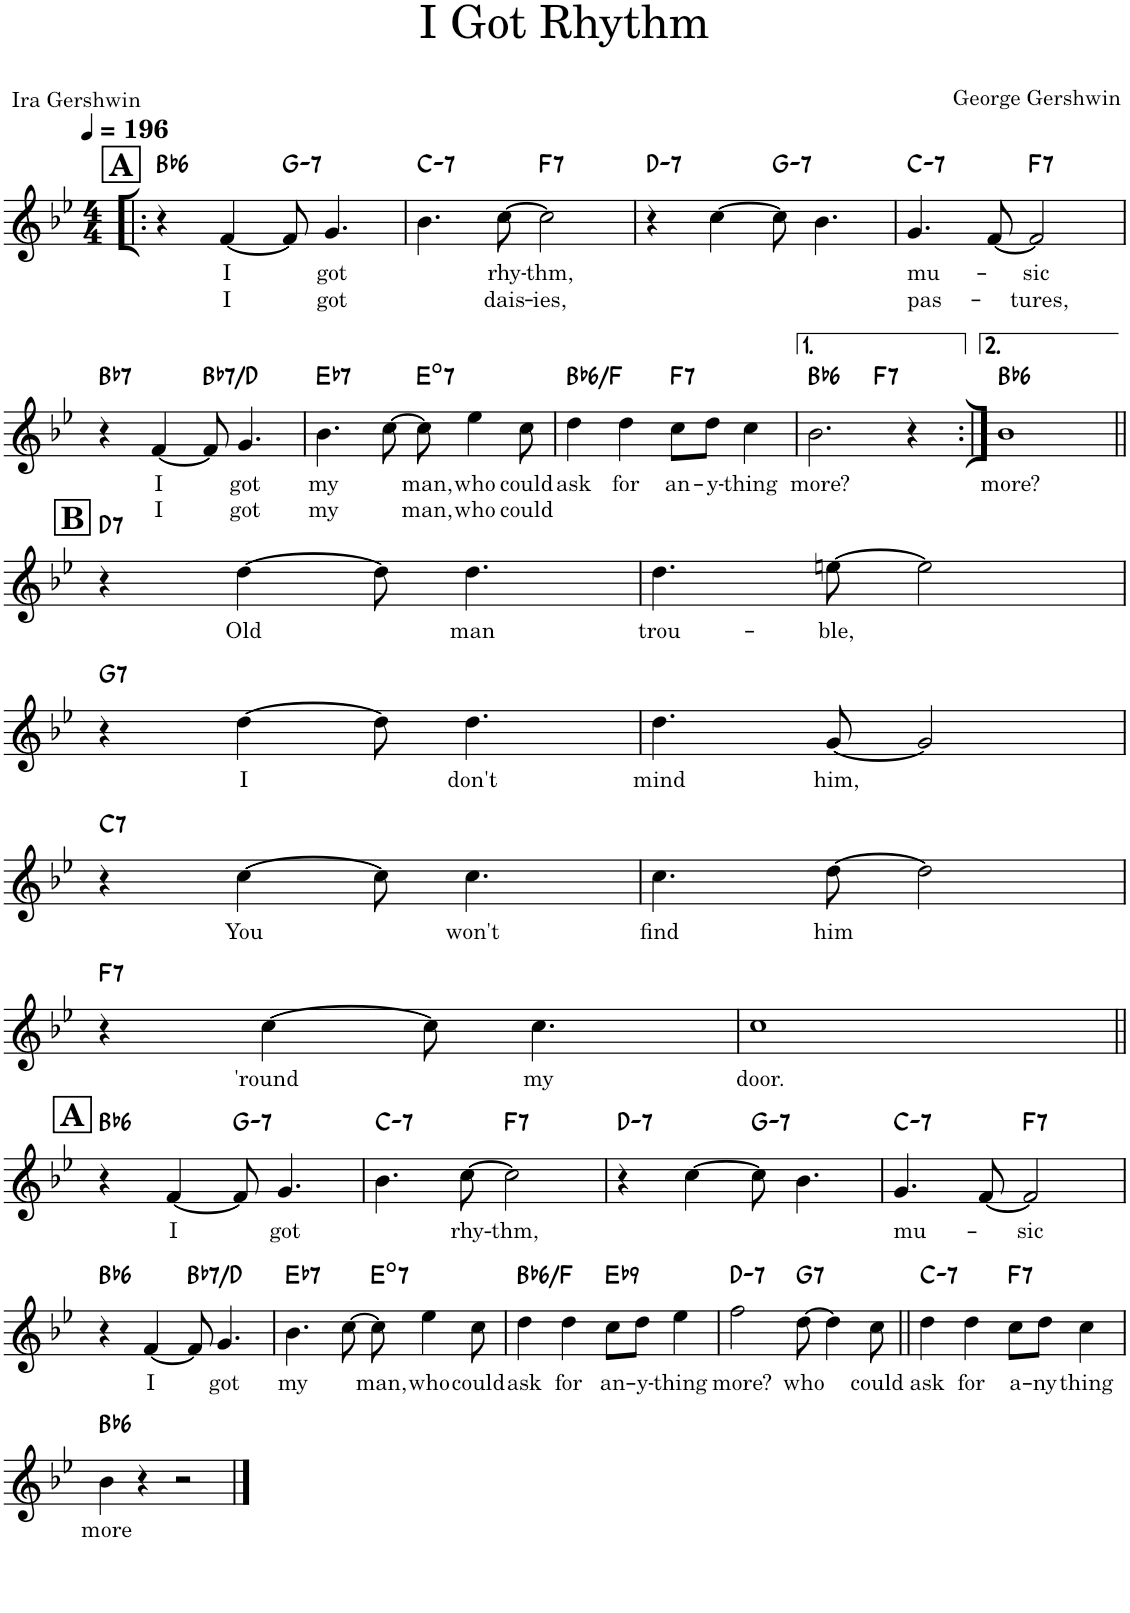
**kern	**text	**text	**harte
*part1	*part1	*part1	*part1
*staff1	*staff1	*staff1	*
*I"Piano	*	*	*
*I'Pno.	*	*	*
*clefG2	*	*	*
*k[b-e-]	*	*	*
*M4/4	*	*	*
*MM196	*	*	*
!!LO:REH:place=s1:a:B:rj:fs=14:t=A
=1!|:	=1!|:	=1!|:	=1!|:
!	!	!	!LO:H:kt=6
4r	.	.	Bb:maj6
!	!LO:LY:b	!LO:LY:b	!
[4f/	I	I	.
!	!	!	!LO:H:kt=7
8f/]	.	.	G:min7
!	!LO:LY:b	!LO:LY:b	!
4.g/	got	got	.
=2	=2	=2	=2
!	!	!	!LO:H:kt=7
4.b-\	.	.	C:min7
!	!LO:LY:b	!LO:LY:b	!
[8cc\	rhy-	dais-	.
!	!LO:LY:b	!LO:LY:b	!LO:H:kt=7
2cc\]	-thm,	-ies,	F:7
=3	=3	=3	=3
!	!	!	!LO:H:kt=7
4r	.	.	D:min7
[4cc\	.	.	.
!	!	!	!LO:H:kt=7
8cc\]	.	.	G:min7
4.b-\	.	.	.
=4	=4	=4	=4
!	!LO:LY:b	!LO:LY:b	!LO:H:kt=7
4.g/	mu-	pas-	C:min7
[8f/	.	.	.
!	!LO:LY:b	!LO:LY:b	!LO:H:kt=7
2f/]	-sic	-tures,	F:7
!!LO:LB:g=z
=5	=5	=5	=5
!	!	!	!LO:H:kt=7
4r	.	.	Bb:7
!	!LO:LY:b	!LO:LY:b	!
[4f/	I	I	.
!	!	!	!LO:H:kt=7
8f/]	.	.	Bb:7/3
!	!LO:LY:b	!LO:LY:b	!
4.g/	got	got	.
=6	=6	=6	=6
!	!LO:LY:b	!LO:LY:b	!LO:H:kt=7
4.b-\	my	my	Eb:7
[8cc\	.	.	.
!	!LO:LY:b	!LO:LY:b	!LO:H:kt=7
8cc\]	man,	man,	E:dim7
!	!LO:LY:b	!LO:LY:b	!
4ee-\	who	who	.
!	!LO:LY:b	!LO:LY:b	!
8cc\	could	could	.
=7	=7	=7	=7
!	!LO:LY:b	!	!LO:H:kt=6
4dd\	ask	.	Bb:maj6/5
!	!LO:LY:b	!	!
4dd\	for	.	.
!	!LO:LY:b	!	!LO:H:kt=7
8cc\L	an-	.	F:7
!	!LO:LY:b	!	!
8dd\J	-y-	.	.
!	!LO:LY:b	!	!
4cc\	-thing	.	.
=8	=8	=8	=8
!	!LO:LY:b	!	!LO:H:kt=6
*^	*	*	*
2.b-\	2ryy	more?	.	Bb:maj6
!	!	!	!	!LO:H:kt=7
.	2ryy	.	.	F:7
4r	.	.	.	.
=9:|!	=9:|!	=9:|!	=9:|!	=9:|!
!	!	!LO:LY:b	!	!LO:H:kt=6
*v	*v	*	*	*
1b-	more?	.	Bb:maj6
!!LO:LB:g=z
!!LO:REH:place=s1:a:B:rj:fs=14:t=B
=10||	=10||	=10||	=10||
!	!	!	!LO:H:kt=7
4r	.	.	D:7
!	!LO:LY:b	!	!
[4dd\	Old	.	.
8dd\]	.	.	.
!	!LO:LY:b	!	!
4.dd\	man	.	.
=11	=11	=11	=11
!	!LO:LY:b	!	!
4.dd\	trou-	.	.
!	!LO:LY:b	!	!
[8een\	-ble,	.	.
2ee\]	.	.	.
!!LO:LB:g=z
=12	=12	=12	=12
!	!	!	!LO:H:kt=7
4r	.	.	G:7
!	!LO:LY:b	!	!
[4dd\	I	.	.
8dd\]	.	.	.
!	!LO:LY:b	!	!
4.dd\	don't	.	.
=13	=13	=13	=13
!	!LO:LY:b	!	!
4.dd\	mind	.	.
!	!LO:LY:b	!	!
[8g/	him,	.	.
2g/]	.	.	.
!!LO:LB:g=z
=14	=14	=14	=14
!	!	!	!LO:H:kt=7
4r	.	.	C:7
!	!LO:LY:b	!	!
[4cc\	You	.	.
8cc\]	.	.	.
!	!LO:LY:b	!	!
4.cc\	won't	.	.
=15	=15	=15	=15
!	!LO:LY:b	!	!
4.cc\	find	.	.
!	!LO:LY:b	!	!
[8dd\	him	.	.
2dd\]	.	.	.
!!LO:LB:g=z
=16	=16	=16	=16
!	!	!	!LO:H:kt=7
4r	.	.	F:7
!	!LO:LY:b	!	!
[4cc\	'round	.	.
8cc\]	.	.	.
!	!LO:LY:b	!	!
4.cc\	my	.	.
=17	=17	=17	=17
!	!LO:LY:b	!	!
1cc	door.	.	.
!!LO:LB:g=z
!!LO:REH:place=s1:a:B:rj:fs=14:t=A
=18||	=18||	=18||	=18||
!	!	!	!LO:H:kt=6
4r	.	.	Bb:maj6
!	!LO:LY:b	!	!
[4f/	I	.	.
!	!	!	!LO:H:kt=7
8f/]	.	.	G:min7
!	!LO:LY:b	!	!
4.g/	got	.	.
=19	=19	=19	=19
!	!	!	!LO:H:kt=7
4.b-\	.	.	C:min7
!	!LO:LY:b	!	!
[8cc\	rhy-	.	.
!	!LO:LY:b	!	!LO:H:kt=7
2cc\]	-thm,	.	F:7
=20	=20	=20	=20
!	!	!	!LO:H:kt=7
4r	.	.	D:min7
[4cc\	.	.	.
!	!	!	!LO:H:kt=7
8cc\]	.	.	G:min7
4.b-\	.	.	.
=21	=21	=21	=21
!	!LO:LY:b	!	!LO:H:kt=7
4.g/	mu-	.	C:min7
[8f/	.	.	.
!	!LO:LY:b	!	!LO:H:kt=7
2f/]	-sic	.	F:7
!!LO:LB:g=z
=22	=22	=22	=22
!	!	!	!LO:H:kt=6
4r	.	.	Bb:maj6
!	!LO:LY:b	!	!
[4f/	I	.	.
!	!	!	!LO:H:kt=7
8f/]	.	.	Bb:7/3
!	!LO:LY:b	!	!
4.g/	got	.	.
=23	=23	=23	=23
!	!LO:LY:b	!	!LO:H:kt=7
4.b-\	my	.	Eb:7
[8cc\	.	.	.
!	!LO:LY:b	!	!LO:H:kt=7
8cc\]	man,	.	E:dim7
!	!LO:LY:b	!	!
4ee-\	who	.	.
!	!LO:LY:b	!	!
8cc\	could	.	.
=24	=24	=24	=24
!	!LO:LY:b	!	!LO:H:kt=6
4dd\	ask	.	Bb:maj6/5
!	!LO:LY:b	!	!
4dd\	for	.	.
!	!LO:LY:b	!	!LO:H:kt=9
8cc\L	an-	.	Eb:9
!	!LO:LY:b	!	!
8dd\J	-y-	.	.
!	!LO:LY:b	!	!
4ee-\	-thing	.	.
=25	=25	=25	=25
!	!LO:LY:b	!	!LO:H:kt=7
2ff\	more?	.	D:min7
!	!LO:LY:b	!	!LO:H:kt=7
[8dd\	who	.	G:7
4dd\]	.	.	.
!	!LO:LY:b	!	!
8cc\	could	.	.
=26||	=26||	=26||	=26||
!	!LO:LY:b	!	!LO:H:kt=7
4dd\	ask	.	C:min7
!	!LO:LY:b	!	!
4dd\	for	.	.
!	!LO:LY:b	!	!LO:H:kt=7
8cc\L	a-	.	F:7
!	!LO:LY:b	!	!
8dd\J	-ny	.	.
!	!LO:LY:b	!	!
4cc\	thing	.	.
!!LO:LB:g=z
=27	=27	=27	=27
!	!LO:LY:b	!	!LO:H:kt=6
4b-\	more	.	Bb:maj6
4r	.	.	.
2r	.	.	.
==	==	==	==
*-	*-	*-	*-
